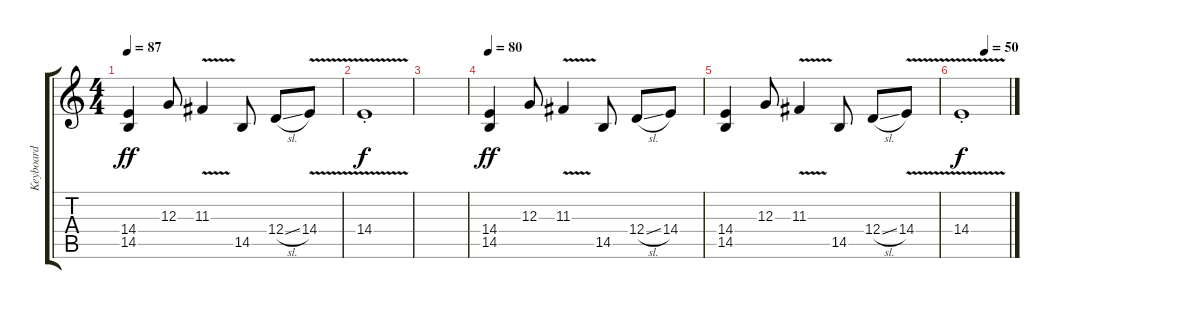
\track ("Keyboard" "Keyboard") {instrument fx7echoes}
\staff {score tabs}
\tuning (E4 B3 G3 D3 A2 E2) {hide}
\ts (4 4)
\tempo 87
\clef g2
\ks c
(14.4 14.5).4{dy ff} 12.3.8 11.3{v}.4 14.5.8 12.4{sl}.8 14.4{v}.8 |
14.4{v st}.1{dy f} |
|
\tempo 80
(14.4 14.5).4{dy ff volume 9} 12.3.8 11.3{v}.4 14.5.8 12.4{sl}.8 14.4.8 |
(14.4 14.5).4 12.3.8 11.3{v}.4 14.5.8 12.4{sl}.8 14.4{v}.8 |
\tempo (50 0.5)
14.4{v st}.1{dy f}
